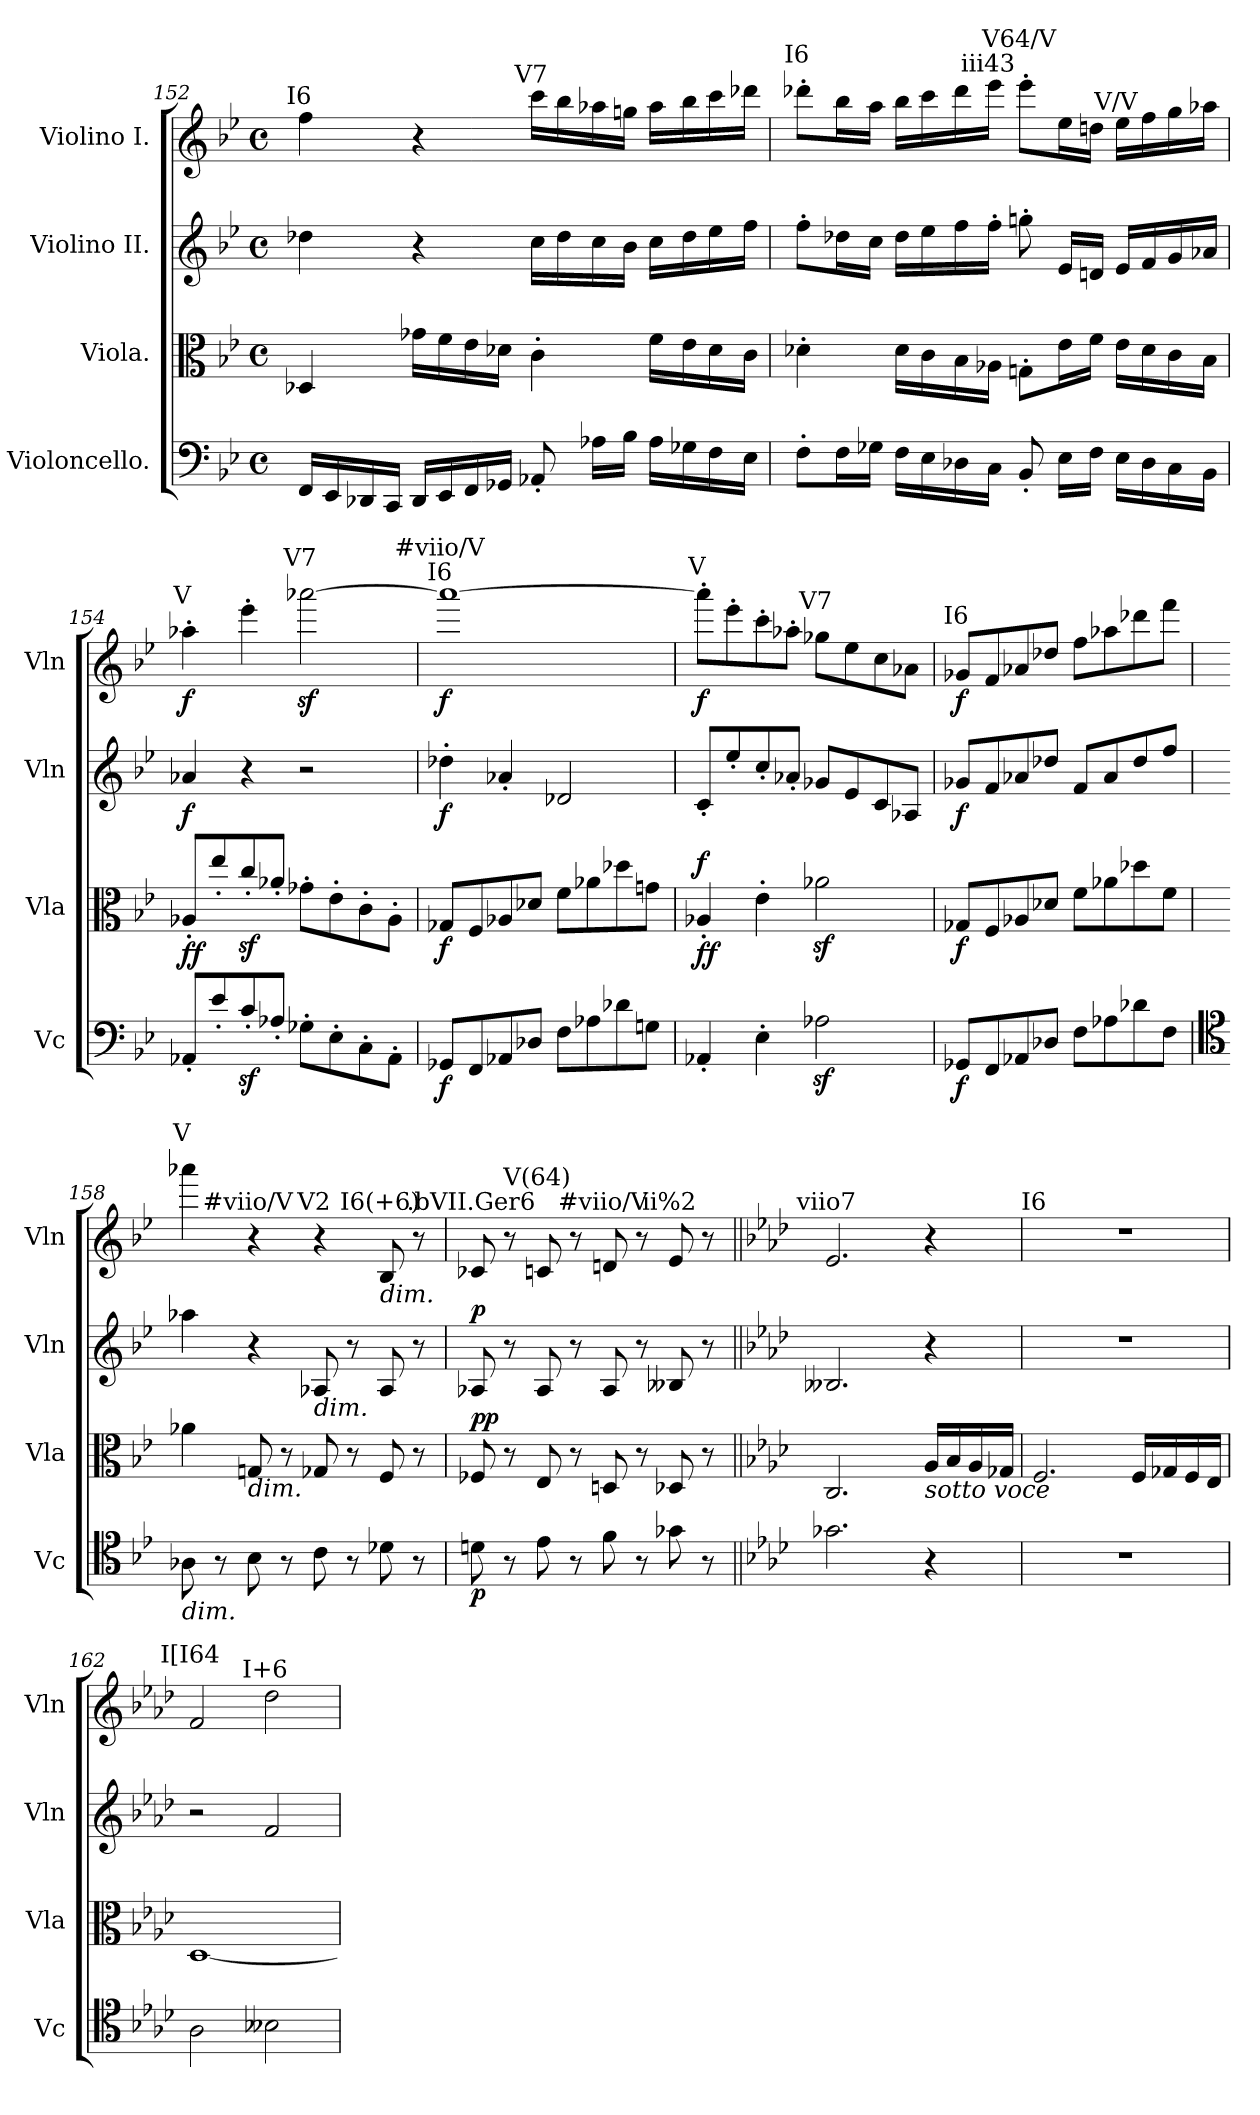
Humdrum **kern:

**kern	**dynam	**kern	**dynam	**kern	**dynam	**kern	**dynam
*part4	*part4	*part3	*part3	*part2	*part2	*part1	*part1
*staff4	*staff4	*staff3	*staff3	*staff2	*staff2	*staff1	*staff1
*I"Violoncello.	*	*I"Viola.	*	*I"Violino II.	*	*I"Violino I.	*
*I'Vc	*	*I'Vla	*	*I'Vln	*	*I'Vln	*
!!LO:PB:g=z
*clefF4	*	*clefC3	*	*clefG2	*	*clefG2	*
*k[b-e-]	*	*k[b-e-]	*	*k[b-e-]	*	*k[b-e-]	*
*B-:	*	*B-:	*	*B-:	*	*B-:	*
*M4/4	*	*M4/4	*	*M4/4	*	*M4/4	*
*met(c)	*	*met(c)	*	*met(c)	*	*met(c)	*
=152	=152	=152	=152	=152	=152	=152	=152
!	!	!	!	!	!	!LO:TX:a:cj:t=I6	!
16FF/LL	.	4D-X/	.	4dd-X\	.	4ff\	.
16EE-/	.	.	.	.	.	.	.
16DD-X/	.	.	.	.	.	.	.
16CC/JJ	.	.	.	.	.	.	.
16DD-/LL	.	16g-X\LL	.	4r	.	4r	.
16EE-/	.	16f\	.	.	.	.	.
16FF/	.	16e-\	.	.	.	.	.
16GG-X/JJ	.	16d-X\JJ	.	.	.	.	.
!	!	!	!	!	!	!LO:TX:a:cj:t=V7	!
8AA-X'</	.	4c'>\	.	16cc\LL	.	16ccc\LL	.
.	.	.	.	16dd-\	.	16bb-\	.
16A-X\LL	.	.	.	16cc\	.	16aa-X\	.
16B-\JJ	.	.	.	16b-\JJ	.	16ggn\JJ	.
16A-\LL	.	16f\LL	.	16cc\LL	.	16aa-\LL	.
16G-X\	.	16e-\	.	16dd-\	.	16bb-\	.
16F\	.	16d-\	.	16ee-\	.	16ccc\	.
16E-\JJ	.	16c\JJ	.	16ff\JJ	.	16ddd-X\JJ	.
=153	=153	=153	=153	=153	=153	=153	=153
!	!	!	!	!	!	!LO:TX:a:cj:t=I6	!
8F'>\L	.	4d-X'>\	.	8ff'>\L	.	8ddd-X'>\L	.
16F\L	.	.	.	16dd-X\L	.	16bb-\L	.
16G-X\JJ	.	.	.	16cc\JJ	.	16aa\JJ	.
16F\LL	.	16d-\LL	.	16dd-\LL	.	16bb-\LL	.
16E-\	.	16c\	.	16ee-\	.	16ccc\	.
16D-X\	.	16B-\	.	16ff\	.	16ddd-\	.
!	!	!	!	!	!	!LO:TX:a:cj:t=iii43	!
16C\JJ	.	16A-X\JJ	.	16ff'>\JJ	.	16eee-\JJ	.
!	!	!	!	!	!	!LO:TX:a:cj:t=V64/V	!
8BB-'</	.	8Gn'>\L	.	8ggn'>\	.	8eee-'>\L	.
16E-\LL	.	16e-\L	.	16e-/LL	.	16ee-\L	.
16F\JJ	.	16f\JJ	.	16dn/JJ	.	16ddn\JJ	.
!	!	!	!	!	!	!LO:TX:a:cj:t=V/V	!
16E-\LL	.	16e-\LL	.	16e-/LL	.	16ee-\LL	.
16D-\	.	16d-\	.	16f/	.	16ff\	.
16C\	.	16c\	.	16g/	.	16gg\	.
16BB-\JJ	.	16B-\JJ	.	16a-X/JJ	.	16aa-X\JJ	.
!!LO:LB:g=z
=154	=154	=154	=154	=154	=154	=154	=154
!	!	!	!	!	!	!LO:TX:a:cj:t=V	!
!	!LO:DY:b	!	!	!	!	!	!
!	!LO:DY:n=1:a	!	!	!	!LO:DY:b	!	!LO:DY:b
8AA-X'>/L	f f	8A-X'>/L	.	4a-X/	f	4aa-X'>\	f
8e-'</	.	8ee-'</	.	.	.	.	.
8cz<'</	.	8ccz<'</	.	4r	.	4eee-'>\	.
8A-X'</J	.	8a-X'</J	.	.	.	.	.
!	!	!	!	!	!	!LO:TX:a:cj:t=V7	!
8G-X'>\L	.	8g-X'>\L	.	2r	.	[2aaa-Xz<\	.
8E-'>\	.	8e-'>\	.	.	.	.	.
8C'>\	.	8c'>\	.	.	.	.	.
8AA-'>\J	.	8A-'>\J	.	.	.	.	.
=155	=155	=155	=155	=155	=155	=155	=155
!	!	!	!	!	!	!LO:TX:a:cj:t=I6	!
!	!	!	!	!	!	!LO:TX:a:cj:t=#viio/V	!
!	!LO:DY:b	!	!LO:DY:b	!	!LO:DY:b	!	!LO:DY:b
8GG-X/L	f	8G-X/L	f	4dd-X'>\	f	1aaa-_	f
8FF/	.	8F/	.	.	.	.	.
8AA-X/	.	8A-X/	.	4a-X'</	.	.	.
8D-X/J	.	8d-X/J	.	.	.	.	.
8F\L	.	8f\L	.	2d-X/	.	.	.
8A-X\	.	8a-X\	.	.	.	.	.
8d-X\	.	8dd-X\	.	.	.	.	.
8Gn\J	.	8gn\J	.	.	.	.	.
!!LO:LB:g=z
=156	=156	=156	=156	=156	=156	=156	=156
!	!	!	!	!	!	!LO:TX:a:cj:t=V	!
!	!LO:DY:b	!	!	!	!	!	!
!	!LO:DY:n=1:a	!	!LO:DY:a	!	!	!	!LO:DY:b
4AA-X'</	f f	4A-X'</	f	8c'</L	.	8aaa-'>\L]	f
.	.	.	.	8ee-'</	.	8eee-'>\	.
4E-'>\	.	4e-'>\	.	8cc'</	.	8ccc'>\	.
.	.	.	.	8a-X'</J	.	8aa-X'>\J	.
!	!	!	!	!	!	!LO:TX:a:cj:t=V7	!
2A-Xz<\	.	2a-Xz<\	.	8g-X/L	.	8gg-X\L	.
.	.	.	.	8e-/	.	8ee-\	.
.	.	.	.	8c/	.	8cc\	.
.	.	.	.	8A-X/J	.	8a-X\J	.
=157	=157	=157	=157	=157	=157	=157	=157
!	!	!	!	!	!	!LO:TX:a:cj:t=I6	!
!	!LO:DY:b	!	!LO:DY:b	!	!LO:DY:b	!	!LO:DY:b
8GG-X/L	f	8G-X/L	f	8g-X/L	f	8g-X/L	f
8FF/	.	8F/	.	8f/	.	8f/	.
8AA-X/	.	8A-X/	.	8a-X/	.	8a-X/	.
8D-X/J	.	8d-X/J	.	8dd-X/J	.	8dd-X/J	.
8F\L	.	8f\L	.	8f/L	.	8ff\L	.
8A-X\	.	8a-X\	.	8a-/	.	8aa-X\	.
8d-X\	.	8dd-X\	.	8dd-/	.	8ddd-X\	.
8F\J	.	8f\J	.	8ff/J	.	8fff\J	.
=158	=158	=158	=158	=158	=158	=158	=158
*clefC4	*	*	*	*	*	*	*
!	!	!	!	!	!	!LO:TX:a:cj:t=V	!
!LO:TX:b:i:t=dim.	!	!	!	!	!	!	!
8A-X\	.	4a-X\	.	4aa-X\	.	4aaa-X\	.
8r	.	.	.	.	.	.	.
!	!	!	!	!	!	!LO:TX:a:cj:t=#viio/V	!
!	!	!LO:TX:b:i:t=dim.	!	!	!	!	!
8B-\	.	8Gn/	.	4r	.	4r	.
8r	.	8r	.	.	.	.	.
!	!	!	!	!	!	!LO:TX:a:cj:t=V2	!
!	!	!	!	!LO:TX:b:i:t=dim.	!	!	!
8c\	.	8G-X/	.	8A-X/	.	4r	.
8r	.	8r	.	8r	.	.	.
!	!	!	!	!	!	!LO:TX:a:cj:t=I6(+6)	!
!	!	!	!	!	!	!LO:TX:b:i:t=dim.	!
8d-X\	.	8F/	.	8A-/	.	8B-/	.
8r	.	8r	.	8r	.	8r	.
!!LO:PB:g=z
=159	=159	=159	=159	=159	=159	=159	=159
!	!	!	!	!	!	!LO:TX:a:cj:t=.bVII.Ger6	!
!	!LO:DY:b	!	!LO:DY:b	!	!	!	!
!	!	!	!LO:DY:n=1:a	!	!LO:DY:a	!	!
8dn\	p	8F-X/	p p	8A-X/	p	8c-X/	.
8r	.	8r	.	8r	.	8r	.
!	!	!	!	!	!	!LO:TX:a:cj:t=V(64)	!
8e-\	.	8E-/	.	8A-/	.	8cn/	.
8r	.	8r	.	8r	.	8r	.
!	!	!	!	!	!	!LO:TX:a:cj:t=#viio/V	!
8f\	.	8Dn/	.	8A-/	.	8dn/	.
8r	.	8r	.	8r	.	8r	.
!	!	!	!	!	!	!LO:TX:a:cj:t=ii%2	!
8g-X\	.	8D-X/	.	8B--X/	.	8e-/	.
8r	.	8r	.	8r	.	8r	.
!!LO:LB:g=z
=160||	=160||	=160||	=160||	=160||	=160||	=160||	=160||
*k[b-e-a-d-]	*	*k[b-e-a-d-]	*	*k[b-e-a-d-]	*	*k[b-e-a-d-]	*
*A-:	*	*A-:	*	*A-:	*	*A-:	*
!	!	!	!	!	!	!LO:TX:a:cj:t=viio7	!
2.g-X\	.	2.C/	.	2.B--X/	.	2.e-/	.
!	!	!LO:TX:b:i:t=sotto voce	!	!	!	!	!
4r	.	16A-/LL	.	4r	.	4r	.
.	.	16B-/	.	.	.	.	.
.	.	16A-/	.	.	.	.	.
.	.	16G-X/JJ	.	.	.	.	.
=161	=161	=161	=161	=161	=161	=161	=161
!	!	!	!	!	!	!LO:TX:a:cj:t=I6	!
1r	.	2.F/	.	1r	.	1r	.
.	.	16F/LL	.	.	.	.	.
.	.	16G-X/	.	.	.	.	.
.	.	16F/	.	.	.	.	.
.	.	16E-/JJ	.	.	.	.	.
=162	=162	=162	=162	=162	=162	=162	=162
!	!	!	!	!	!	!LO:TX:a:cj:t=I[I64	!
2A-\	.	[1D-	.	2r	.	2f/	.
!	!	!	!	!	!	!LO:TX:a:cj:t=I+6	!
2B--X\	.	.	.	2f/	.	2dd-\	.
=	=	=	=	=	=	=	=
*-	*-	*-	*-	*-	*-	*-	*-
